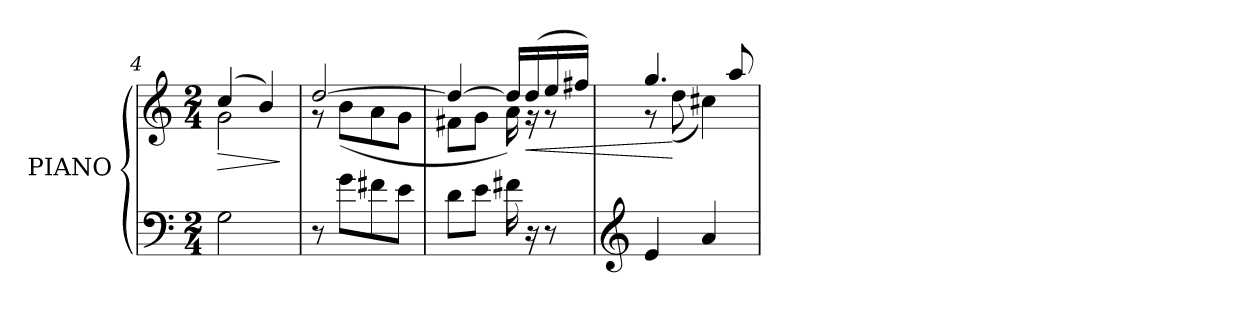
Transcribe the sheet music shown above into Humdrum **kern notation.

**kern	**kern	**dynam
*part1	*part1	*part1
*staff2	*staff1	*staff1/2
*I"PIANO	*	*
*I'Pno.	*	*
*clefF4	*clefG2	*
*k[]	*k[]	*
*M2/4	*M2/4	*
=4	=4	=4
!	!	!LO:HP:b
*	*^	*
2G\	(>4cc/	2g\	>
.	4b/)	.	.
*	*v	*v	*
.	.	]
=5	=5	=5
*	*^	*
!	!	!	!LO:DY:b
!	!	!	!LO:DY:n=1:a
8r	[2dd/	8r	f sf
8g\L	.	(<8b\L	.
8f#X\	.	8a\	.
8e\J	.	8g\J	.
!!LO:LB:g=z	!!
=6	=6	=6	=6
8d\L	4dd/_	8f#X\L	.
8e\J	.	8g\J	.
16f#X\	16dd/LL]	16a\)	.
!	!	!	!LO:HP:b
16r	(>16dd/	16r	<
8r	16ee/	8r	.
.	16ff#X/JJ)	.	.
=7	=7	=7	=7
*clefG2	*	*	*
4e/	4.gg/	8r	.
.	.	(<8dd\	[
4a/	.	4cc#X\)	.
.	8aa/	.	.
*	*v	*v	*
=	=	=
*-	*-	*-
